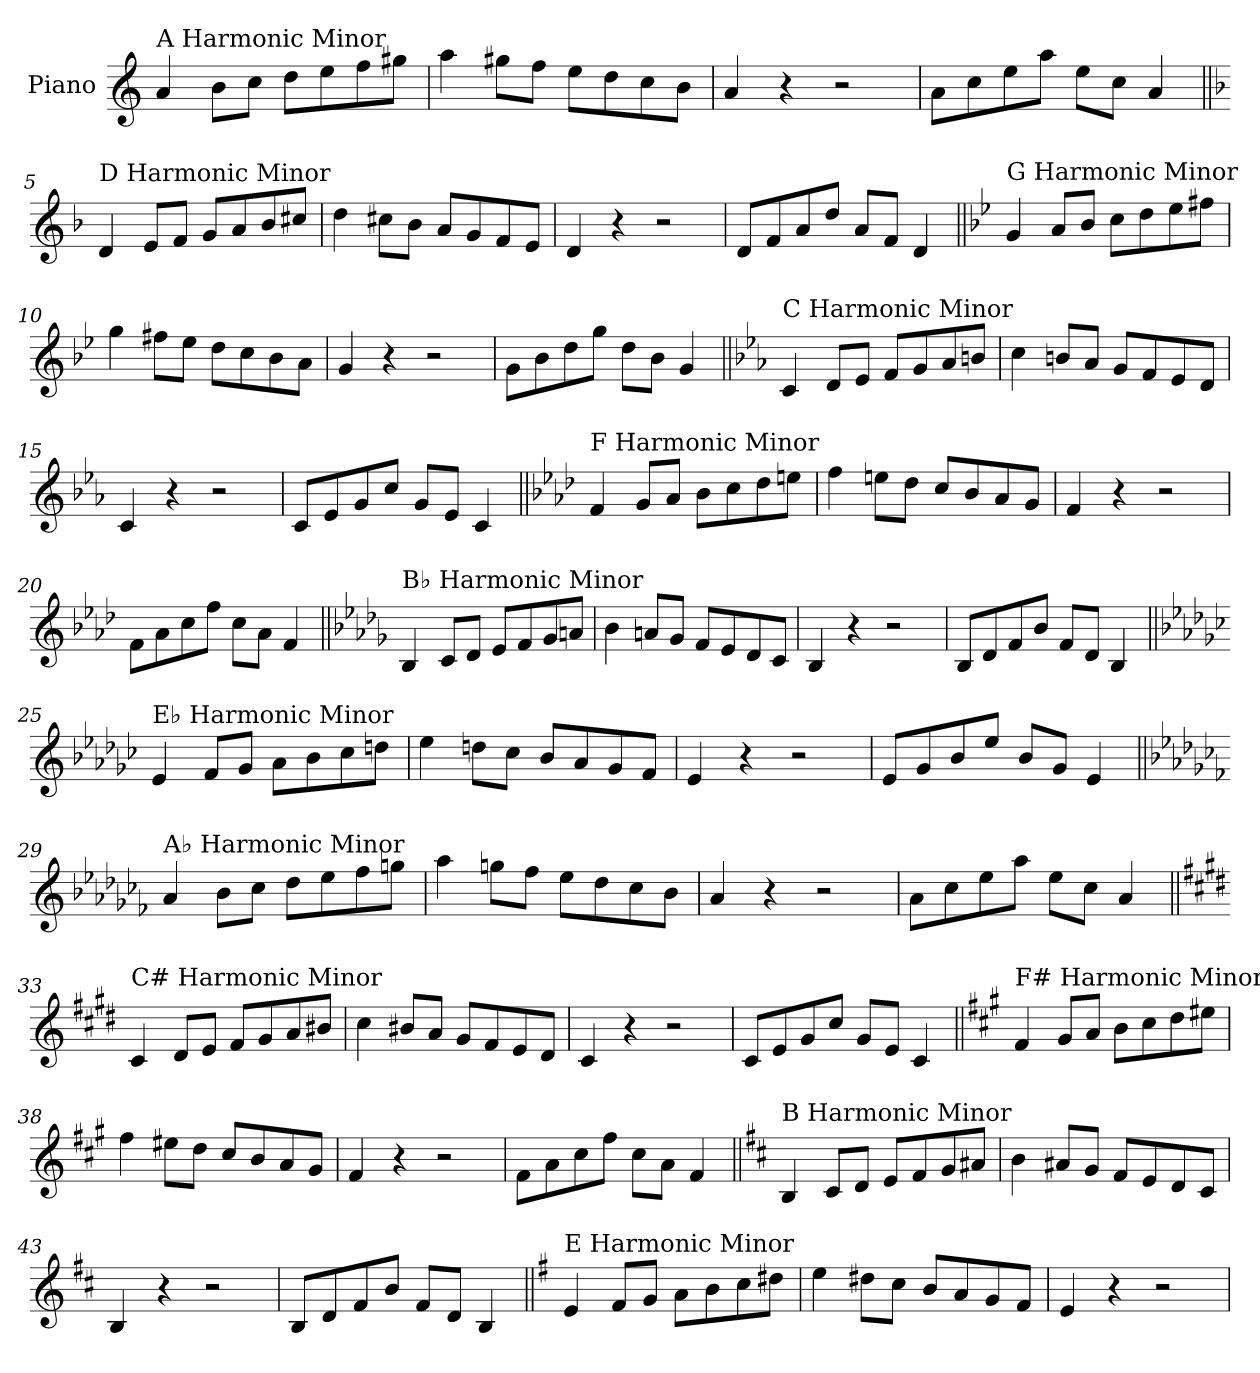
**kern
*part1
*staff1
*I"Piano
*I'Pno.
*clefG2
*k[]
=1
!LO:TX:a:t=A Harmonic Minor
4a/
8b\L
8cc\J
8dd\L
8ee\
8ff\
8gg#X\J
=2
4aa\
8gg#X\L
8ff\J
8ee\L
8dd\
8cc\
8b\J
=3
4a/
4r
2r
=4
8a\L
8cc\
8ee\
8aa\J
8ee\L
8cc\J
4a/
!!LO:LB:g=z
=5||
*k[b-]
!LO:TX:a:t=D Harmonic Minor
4d/
8e/L
8f/J
8g/L
8a/
8b-/
8cc#X/J
=6
4dd\
8cc#X\L
8b-\J
8a/L
8g/
8f/
8e/J
=7
4d/
4r
2r
=8
8d/L
8f/
8a/
8dd/J
8a/L
8f/J
4d/
!!LO:LB:g=z
=9||
*k[b-e-]
!LO:TX:a:t=G Harmonic Minor
4g/
8a/L
8b-/J
8cc\L
8dd\
8ee-\
8ff#X\J
=10
4gg\
8ff#X\L
8ee-\J
8dd\L
8cc\
8b-\
8a\J
=11
4g/
4r
2r
=12
8g\L
8b-\
8dd\
8gg\J
8dd\L
8b-\J
4g/
!!LO:LB:g=z
=13||
*k[b-e-a-]
!LO:TX:a:t=C Harmonic Minor
4c/
8d/L
8e-/J
8f/L
8g/
8a-/
8bn/J
=14
4cc\
8bn/L
8a-/J
8g/L
8f/
8e-/
8d/J
=15
4c/
4r
2r
=16
8c/L
8e-/
8g/
8cc/J
8g/L
8e-/J
4c/
!!LO:LB:g=z
=17||
*k[b-e-a-d-]
!LO:TX:a:t=F Harmonic Minor
4f/
8g/L
8a-/J
8b-\L
8cc\
8dd-\
8een\J
=18
4ff\
8een\L
8dd-\J
8cc/L
8b-/
8a-/
8g/J
=19
4f/
4r
2r
=20
8f\L
8a-\
8cc\
8ff\J
8cc\L
8a-\J
4f/
!!LO:LB:g=z
=21||
*k[b-e-a-d-g-]
!LO:TX:a:t=B♭ Harmonic Minor
4B-/
8c/L
8d-/J
8e-/L
8f/
8g-/
8an/J
=22
4b-\
8an/L
8g-/J
8f/L
8e-/
8d-/
8c/J
=23
4B-/
4r
2r
=24
8B-/L
8d-/
8f/
8b-/J
8f/L
8d-/J
4B-/
!!LO:LB:g=z
=25||
*k[b-e-a-d-g-c-]
!LO:TX:a:t=E♭ Harmonic Minor
4e-/
8f/L
8g-/J
8a-\L
8b-\
8cc-\
8ddn\J
=26
4ee-\
8ddn\L
8cc-\J
8b-/L
8a-/
8g-/
8f/J
=27
4e-/
4r
2r
=28
8e-/L
8g-/
8b-/
8ee-/J
8b-/L
8g-/J
4e-/
!!LO:LB:g=z
=29||
*k[b-e-a-d-g-c-f-]
!LO:TX:a:t=A♭ Harmonic Minor
4a-/
8b-\L
8cc-\J
8dd-\L
8ee-\
8ff-\
8ggn\J
=30
4aa-\
8ggn\L
8ff-\J
8ee-\L
8dd-\
8cc-\
8b-\J
=31
4a-/
4r
2r
=32
8a-\L
8cc-\
8ee-\
8aa-\J
8ee-\L
8cc-\J
4a-/
!!LO:LB:g=z
=33||
*k[f#c#g#d#]
!LO:TX:a:t=C# Harmonic Minor
4c#/
8d#/L
8e/J
8f#/L
8g#/
8a/
8b#X/J
=34
4cc#\
8b#X/L
8a/J
8g#/L
8f#/
8e/
8d#/J
=35
4c#/
4r
2r
=36
8c#/L
8e/
8g#/
8cc#/J
8g#/L
8e/J
4c#/
!!LO:LB:g=z
=37||
*k[f#c#g#]
!LO:TX:a:t=F# Harmonic Minor
4f#/
8g#/L
8a/J
8b\L
8cc#\
8dd\
8ee#X\J
=38
4ff#\
8ee#X\L
8dd\J
8cc#/L
8b/
8a/
8g#/J
=39
4f#/
4r
2r
=40
8f#\L
8a\
8cc#\
8ff#\J
8cc#\L
8a\J
4f#/
!!LO:LB:g=z
=41||
*k[f#c#]
!LO:TX:a:t=B Harmonic Minor
4B/
8c#/L
8d/J
8e/L
8f#/
8g/
8a#X/J
=42
4b\
8a#X/L
8g/J
8f#/L
8e/
8d/
8c#/J
=43
4B/
4r
2r
=44
8B/L
8d/
8f#/
8b/J
8f#/L
8d/J
4B/
!!LO:LB:g=z
=45||
*k[f#]
!LO:TX:a:t=E Harmonic Minor
4e/
8f#/L
8g/J
8a\L
8b\
8cc\
8dd#X\J
=46
4ee\
8dd#X\L
8cc\J
8b/L
8a/
8g/
8f#/J
=47
4e/
4r
2r
=
*-
